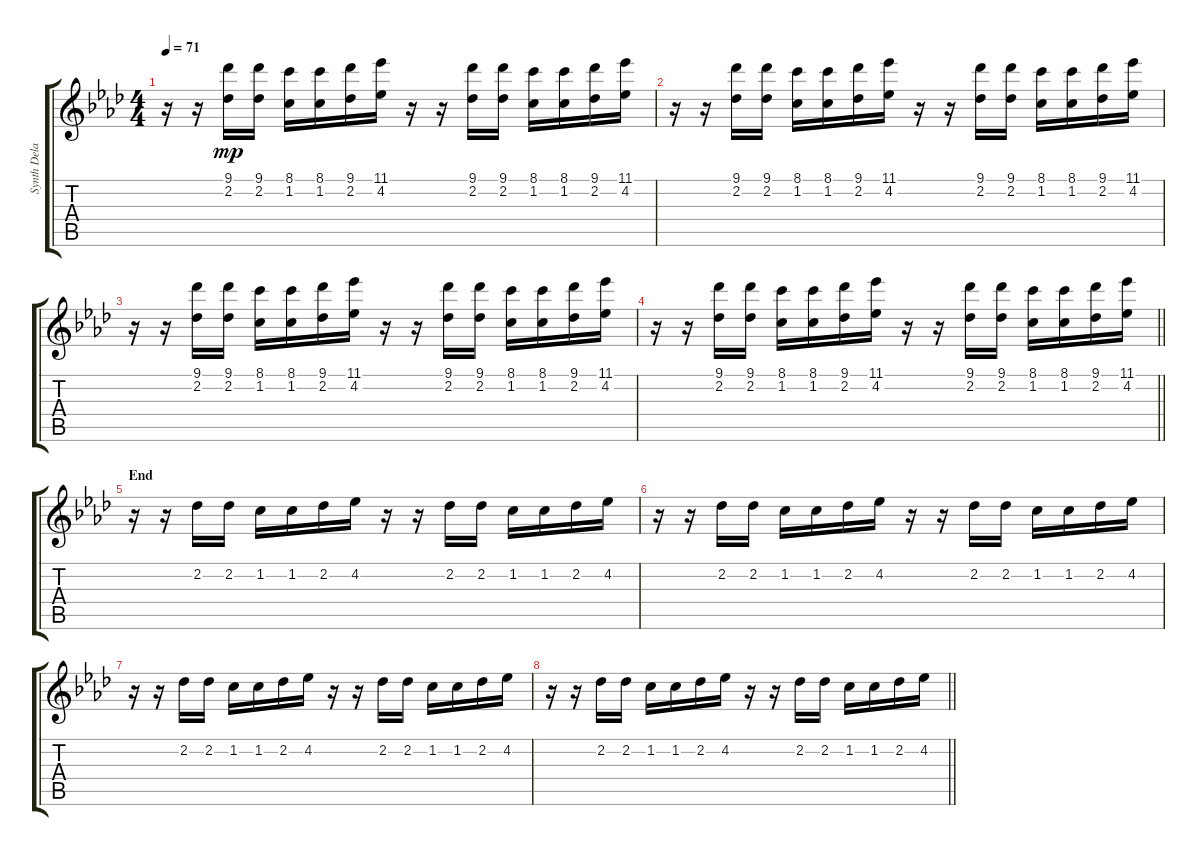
\track ("Synth Delay" "Synth Dela") {instrument synthbass1}
\staff {score tabs}
\tuning (E4 B3 G3 D3 A2 E2) {hide}
\ts (4 4)
\tempo 71
\clef g2
\ks ab
r.16{dy mp} r.16 (9.1 2.2).16 (9.1 2.2).16 (8.1 1.2).16 (8.1 1.2).16 (9.1 2.2).16 (11.1 4.2).16 r.16 r.16 (9.1 2.2).16 (9.1 2.2).16 (8.1 1.2).16 (8.1 1.2).16 (9.1 2.2).16 (11.1 4.2).16 |
r.16 r.16 (9.1 2.2).16 (9.1 2.2).16 (8.1 1.2).16 (8.1 1.2).16 (9.1 2.2).16 (11.1 4.2).16 r.16 r.16 (9.1 2.2).16 (9.1 2.2).16 (8.1 1.2).16 (8.1 1.2).16 (9.1 2.2).16 (11.1 4.2).16 |
r.16 r.16 (9.1 2.2).16 (9.1 2.2).16 (8.1 1.2).16 (8.1 1.2).16 (9.1 2.2).16 (11.1 4.2).16 r.16 r.16 (9.1 2.2).16 (9.1 2.2).16 (8.1 1.2).16 (8.1 1.2).16 (9.1 2.2).16 (11.1 4.2).16 |
\barLineRight lightlight
r.16 r.16 (9.1 2.2).16 (9.1 2.2).16 (8.1 1.2).16 (8.1 1.2).16 (9.1 2.2).16 (11.1 4.2).16 r.16 r.16 (9.1 2.2).16 (9.1 2.2).16 (8.1 1.2).16 (8.1 1.2).16 (9.1 2.2).16 (11.1 4.2).16 |
\section ("" "End")
r.16 r.16 2.2.16 2.2.16 1.2.16 1.2.16 2.2.16 4.2.16 r.16 r.16 2.2.16 2.2.16 1.2.16 1.2.16 2.2.16 4.2.16 |
r.16 r.16 2.2.16 2.2.16 1.2.16 1.2.16 2.2.16 4.2.16 r.16 r.16 2.2.16 2.2.16 1.2.16 1.2.16 2.2.16 4.2.16 |
r.16 r.16 2.2.16 2.2.16 1.2.16 1.2.16 2.2.16 4.2.16 r.16 r.16 2.2.16 2.2.16 1.2.16 1.2.16 2.2.16 4.2.16 |
\barLineRight lightlight
r.16 r.16 2.2.16 2.2.16 1.2.16 1.2.16 2.2.16 4.2.16 r.16 r.16 2.2.16 2.2.16 1.2.16 1.2.16 2.2.16 4.2.16
